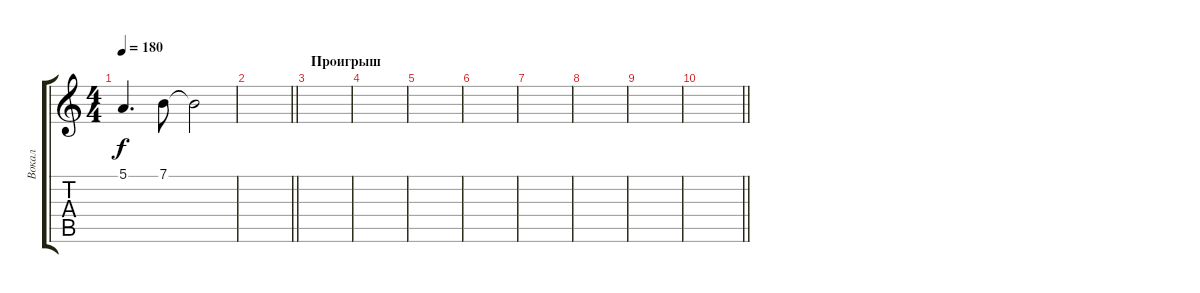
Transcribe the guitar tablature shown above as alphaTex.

\track ("Вокал" "Вокал") {instrument flute}
\staff {score tabs}
\tuning (E4 B3 G3 D3 A2 E2) {hide}
\ts (4 4)
\tempo 180
\clef g2
\ks c
5.1.4{d dy f} 7.1.8 7.1{t}.2 |
\barLineRight lightlight
|
\section ("" "Проигрыш")
|
|
|
|
|
|
|
\barLineRight lightlight
